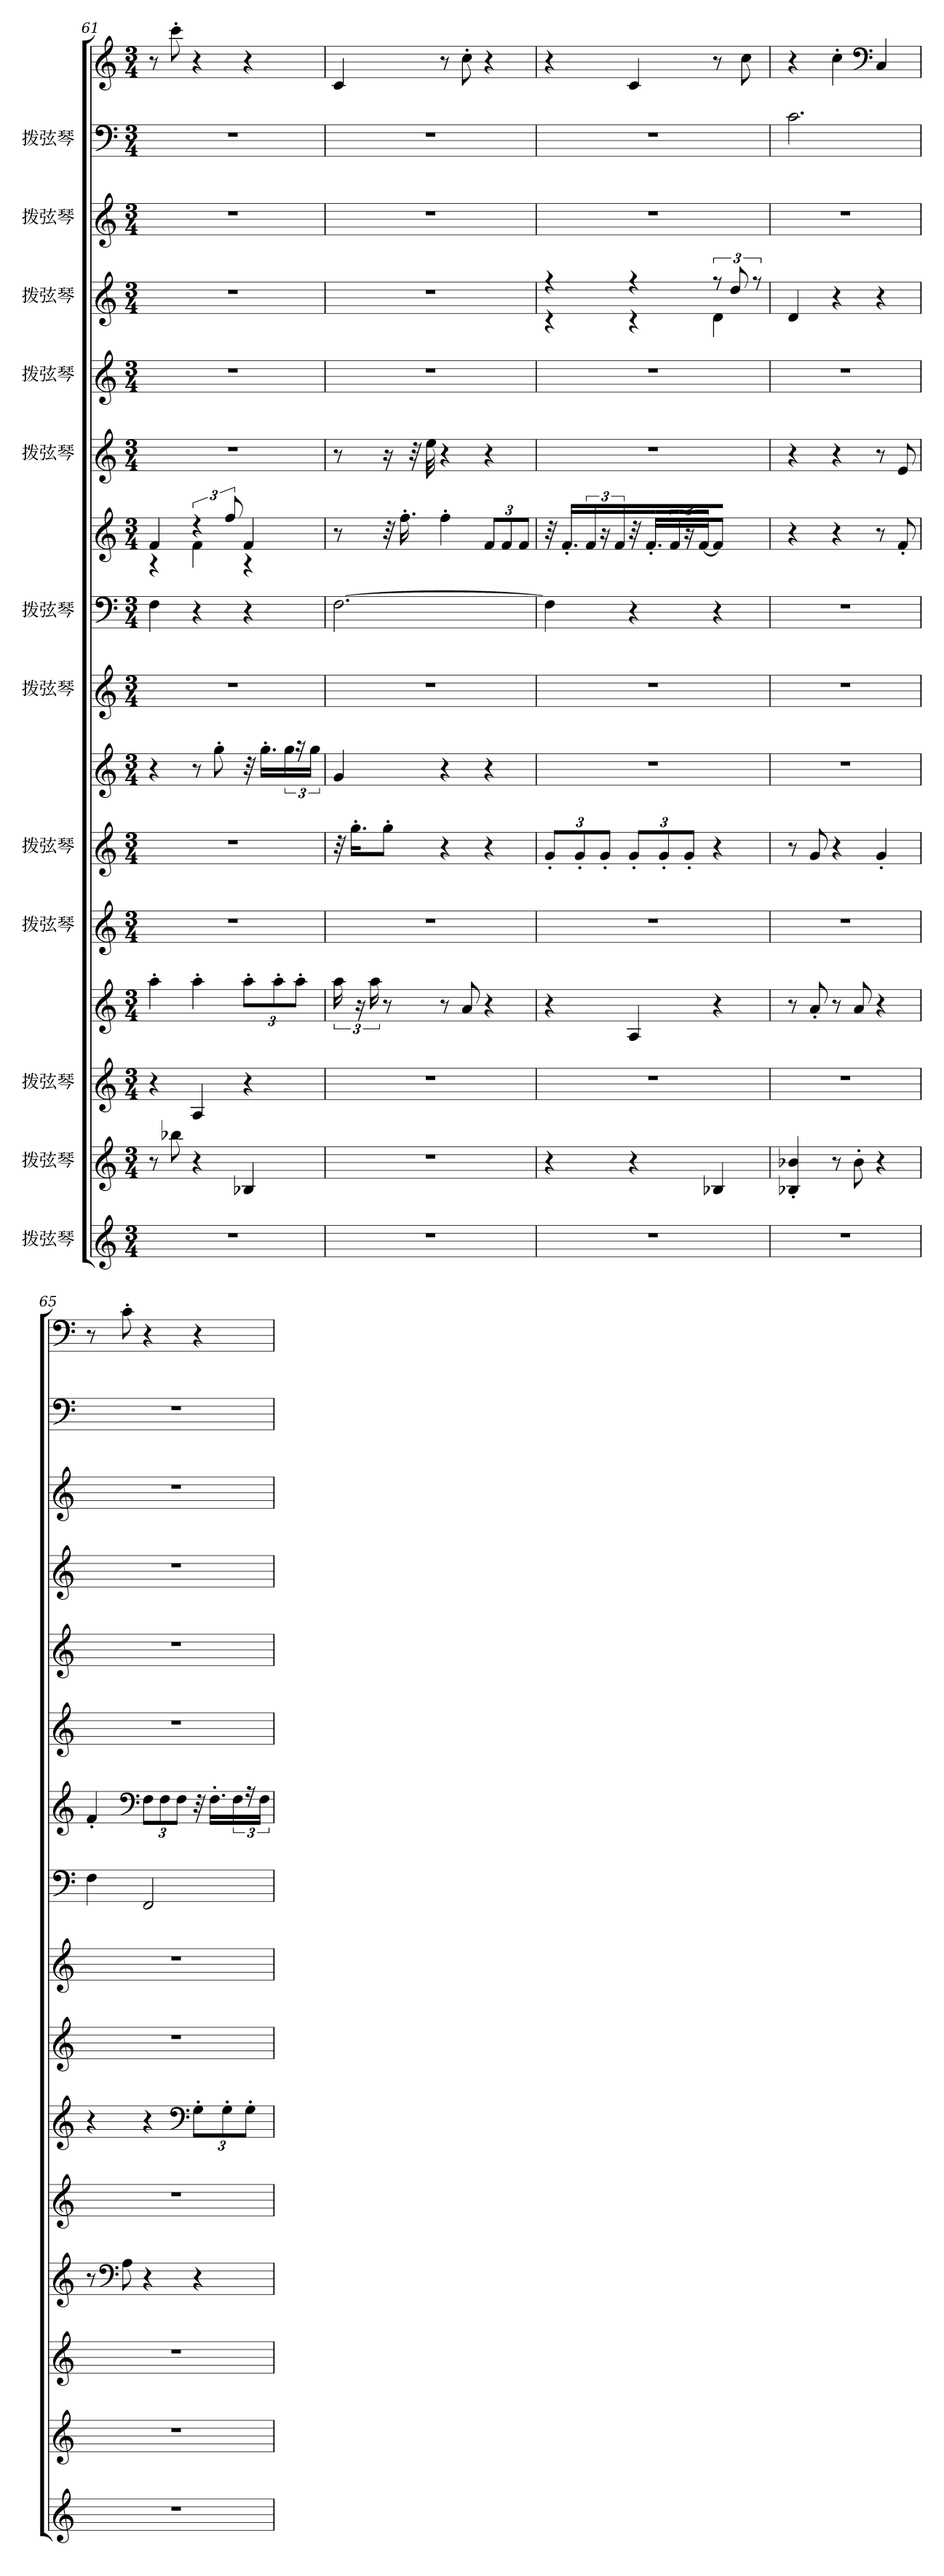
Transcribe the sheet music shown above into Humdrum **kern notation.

**kern	**kern	**kern	**kern	**kern	**kern	**kern	**kern	**kern	**kern	**kern	**kern	**kern	**kern	**kern	**kern
*part12	*part11	*part10	*part10	*part9	*part8	*part8	*part7	*part6	*part6	*part5	*part4	*part3	*part2	*part1	*part1
*staff16	*staff15	*staff14	*staff13	*staff12	*staff11	*staff10	*staff9	*staff8	*staff7	*staff6	*staff5	*staff4	*staff3	*staff2	*staff1
*I"拨弦琴	*I"拨弦琴	*I"拨弦琴	*	*I"拨弦琴	*I"拨弦琴	*	*I"拨弦琴	*I"拨弦琴	*	*I"拨弦琴	*I"拨弦琴	*I"拨弦琴	*I"拨弦琴	*I"拨弦琴	*
*clefG2	*clefG2	*clefG2	*clefG2	*clefG2	*clefG2	*clefG2	*clefG2	*clefF4	*clefG2	*clefG2	*clefG2	*clefG2	*clefG2	*clefF4	*clefG2
*k[]	*k[]	*k[]	*k[]	*k[]	*k[]	*k[]	*k[]	*k[]	*k[]	*k[]	*k[]	*k[]	*k[]	*k[]	*k[]
*M3/4	*M3/4	*M3/4	*M3/4	*M3/4	*M3/4	*M3/4	*M3/4	*M3/4	*M3/4	*M3/4	*M3/4	*M3/4	*M3/4	*M3/4	*M3/4
=61	=61	=61	=61	=61	=61	=61	=61	=61	=61	=61	=61	=61	=61	=61	=61
*	*	*	*	*	*	*	*	*	*^	*	*	*	*	*	*
2.r	8r	4r	4aa'\	2.r	2.r	4r	2.r	4F\	4f/	4r	2.r	2.r	2.r	2.r	2.r	8r
.	8bb-X\	.	.	.	.	.	.	.	.	.	.	.	.	.	.	8ccc'\
.	4r	4A/	4aa'\	.	.	8r	.	4r	6r	4f\	.	.	.	.	.	4r
.	.	.	.	.	.	8gg'\	.	.	.	.	.	.	.	.	.	.
.	.	.	.	.	.	.	.	.	12ff/	.	.	.	.	.	.	.
*	*	*	*Xbrackettup	*	*	*	*	*	*	*	*	*	*	*	*	*
.	4B-X/	4r	12aa'\L	.	.	32r	.	4r	4f/	4r	.	.	.	.	.	4r
.	.	.	.	.	.	16.gg'\LL	.	.	.	.	.	.	.	.	.	.
.	.	.	12aa'\	.	.	.	.	.	.	.	.	.	.	.	.	.
.	.	.	.	.	.	24gg\JJ	.	.	.	.	.	.	.	.	.	.
.	.	.	12aa'\J	.	.	24r	.	.	.	.	.	.	.	.	.	.
.	.	.	.	.	.	24gg\	.	.	.	.	.	.	.	.	.	.
*	*	*	*	*	*	*	*	*	*v	*v	*	*	*	*	*	*
!!LO:PB:g=z
=62	=62	=62	=62	=62	=62	=62	=62	=62	=62	=62	=62	=62	=62	=62	=62
*	*	*	*brackettup	*	*	*	*	*	*	*	*	*	*	*	*
2.r	2.r	2.r	24aa\	2.r	32r	4g/	2.r	[2.F\	8r	8r	2.r	2.r	2.r	2.r	4c/
.	.	.	.	.	16.gg'\KL	.	.	.	.	.	.	.	.	.	.
.	.	.	24r	.	.	.	.	.	.	.	.	.	.	.	.
.	.	.	24aa\	.	.	.	.	.	.	.	.	.	.	.	.
.	.	.	8r	.	8gg'\J	.	.	.	32r	16r	.	.	.	.	.
.	.	.	.	.	.	.	.	.	16.ff'\	.	.	.	.	.	.
.	.	.	.	.	.	.	.	.	.	32r	.	.	.	.	.
.	.	.	.	.	.	.	.	.	.	32ee\	.	.	.	.	.
.	.	.	8r	.	4r	4r	.	.	4ff'\	4r	.	.	.	.	8r
.	.	.	8a/	.	.	.	.	.	.	.	.	.	.	.	8cc'\
*	*	*	*	*	*	*	*	*	*Xbrackettup	*	*	*	*	*	*
.	.	.	4r	.	4r	4r	.	.	12f/L	4r	.	.	.	.	4r
.	.	.	.	.	.	.	.	.	12f/	.	.	.	.	.	.
.	.	.	.	.	.	.	.	.	12f/J	.	.	.	.	.	.
=63	=63	=63	=63	=63	=63	=63	=63	=63	=63	=63	=63	=63	=63	=63	=63
*	*	*	*	*	*Xbrackettup	*	*	*	*	*	*	*	*	*	*
*	*	*	*	*	*	*	*	*	*	*	*	*^	*	*	*
2.r	4r	2.r	4r	2.r	12g'/L	2.r	2.r	4F\]	32r	2.r	2.r	4r	4r	2.r	2.r	4r
.	.	.	.	.	.	.	.	.	16.f'/LL	.	.	.	.	.	.	.
.	.	.	.	.	12g'/	.	.	.	.	.	.	.	.	.	.	.
*	*	*	*	*	*	*	*	*	*brackettup	*	*	*	*	*	*	*
.	.	.	.	.	.	.	.	.	24f/JJ	.	.	.	.	.	.	.
.	.	.	.	.	12g'/J	.	.	.	24r	.	.	.	.	.	.	.
.	.	.	.	.	.	.	.	.	24f/	.	.	.	.	.	.	.
.	4r	.	4A/	.	12g'/L	.	.	4r	32r	.	.	4r	4r	.	.	4c/
.	.	.	.	.	.	.	.	.	16.f'/LL	.	.	.	.	.	.	.
.	.	.	.	.	12g'/	.	.	.	.	.	.	.	.	.	.	.
.	.	.	.	.	.	.	.	.	24f/JJ	.	.	.	.	.	.	.
.	.	.	.	.	12g'/J	.	.	.	24r	.	.	.	.	.	.	.
.	.	.	.	.	.	.	.	.	[24f/	.	.	.	.	.	.	.
.	4B-X/	.	4r	.	4r	.	.	4r	4f/]	.	.	12r	4d\	.	.	8r
.	.	.	.	.	.	.	.	.	.	.	.	12dd/	.	.	.	.
.	.	.	.	.	.	.	.	.	.	.	.	.	.	.	.	8cc\
.	.	.	.	.	.	.	.	.	.	.	.	12r	.	.	.	.
*	*	*	*	*	*	*	*	*	*	*	*	*v	*v	*	*	*
=64	=64	=64	=64	=64	=64	=64	=64	=64	=64	=64	=64	=64	=64	=64	=64
2.r	4B-X/' 4b-X/'	2.r	8r	2.r	8r	2.r	2.r	2.r	4r	4r	2.r	4d/	2.r	2.c\	4r
.	.	.	8a'/	.	8g/	.	.	.	.	.	.	.	.	.	.
.	8r	.	8r	.	4r	.	.	.	4r	4r	.	4r	.	.	4cc'\
.	8b-'\	.	8a/	.	.	.	.	.	.	.	.	.	.	.	.
*	*	*	*	*	*	*	*	*	*	*	*	*	*	*	*clefF4
.	4r	.	4r	.	4g'/	.	.	.	8r	8r	.	4r	.	.	4C/
.	.	.	.	.	.	.	.	.	8f'/	8e/	.	.	.	.	.
!!LO:PB:g=z
=65	=65	=65	=65	=65	=65	=65	=65	=65	=65	=65	=65	=65	=65	=65	=65
2.r	2.r	2.r	8r	2.r	4r	2.r	2.r	4F\	4f'/	2.r	2.r	2.r	2.r	2.r	8r
*	*	*	*clefF4	*	*	*	*	*	*	*	*	*	*	*	*
.	.	.	8A\	.	.	.	.	.	.	.	.	.	.	.	8c'\
*	*	*	*	*	*	*	*	*	*clefF4	*	*	*	*	*	*
*	*	*	*	*	*	*	*	*	*Xbrackettup	*	*	*	*	*	*
.	.	.	4r	.	4r	.	.	2FF/	12F\L	.	.	.	.	.	4r
.	.	.	.	.	.	.	.	.	12F\	.	.	.	.	.	.
.	.	.	.	.	.	.	.	.	12F\J	.	.	.	.	.	.
*	*	*	*	*	*clefF4	*	*	*	*	*	*	*	*	*	*
.	.	.	4r	.	12G'\L	.	.	.	32r	.	.	.	.	.	4r
.	.	.	.	.	.	.	.	.	16.F'\LL	.	.	.	.	.	.
.	.	.	.	.	12G'\	.	.	.	.	.	.	.	.	.	.
*	*	*	*	*	*	*	*	*	*brackettup	*	*	*	*	*	*
.	.	.	.	.	.	.	.	.	24F\JJ	.	.	.	.	.	.
.	.	.	.	.	12G'\J	.	.	.	24r	.	.	.	.	.	.
.	.	.	.	.	.	.	.	.	24F\	.	.	.	.	.	.
=	=	=	=	=	=	=	=	=	=	=	=	=	=	=	=
*-	*-	*-	*-	*-	*-	*-	*-	*-	*-	*-	*-	*-	*-	*-	*-
